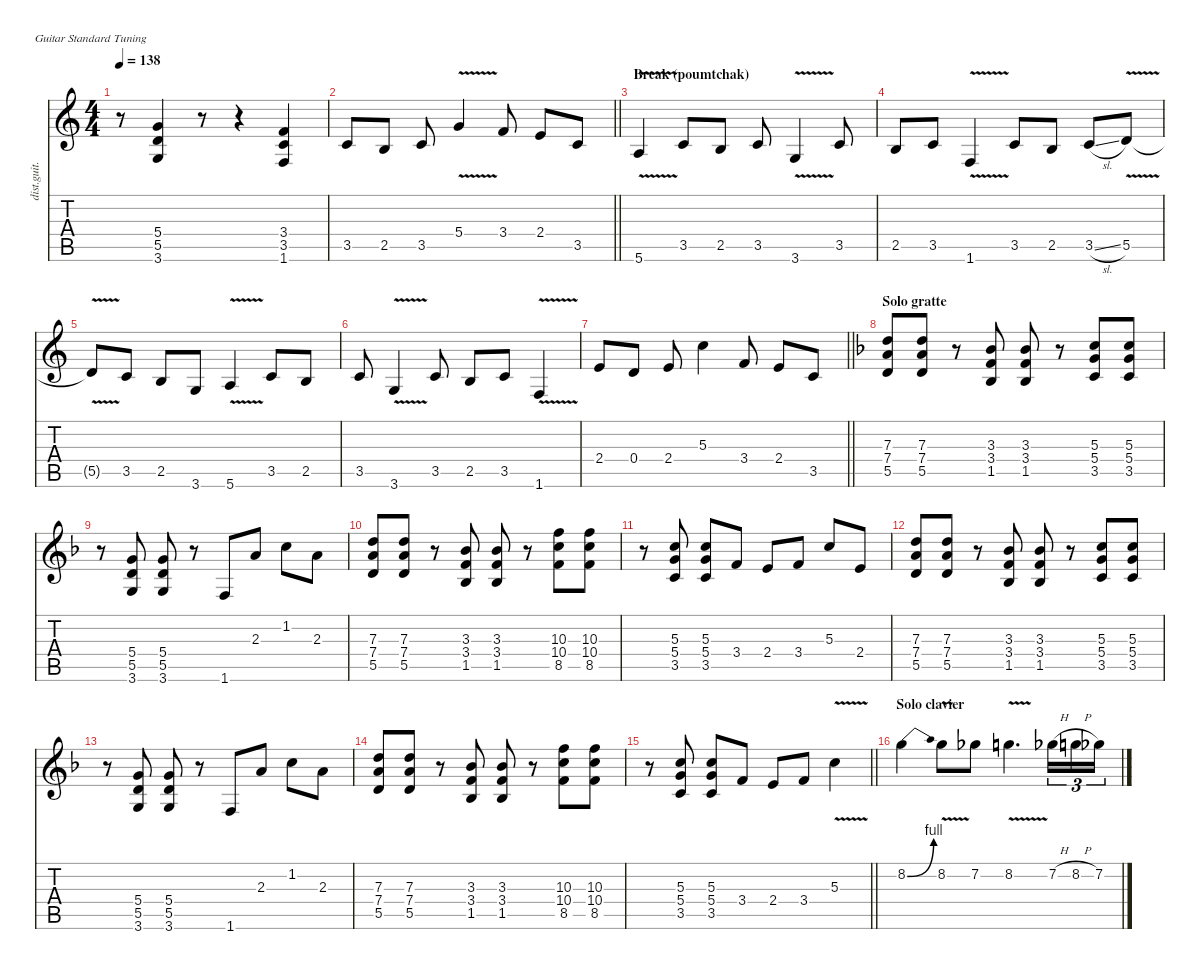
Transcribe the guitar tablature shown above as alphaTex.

\defaultSystemsLayout 4
\hideDynamics
\bracketExtendMode nobrackets
\track ("Sylvain" "dist.guit.") {instrument distortionguitar}
\staff {score tabs}
\tuning (E4 B3 G3 D3 A2 E2)
\ts (4 4)
\tempo 138
\clef g2
\ks aminor
r.8{dy mf} (3.6 5.5 5.4).4 r.8 r.4 (1.6 3.5 3.4).4 |
\barLineRight lightlight
3.5.8{dy f} 2.5.8 3.5.8 5.4{v}.4 3.4.8 2.4.8 3.5.8 |
\section ("" "Break (poumtchak)")
5.6{v}.4 3.5.8 2.5.8 3.5.8 3.6{v}.4 3.5.8 |
2.5.8 3.5.8 1.6{v}.4 3.5.8 2.5.8 3.5{sl}.8 5.5{v}.8 |
5.5{v t}.8 3.5.8 2.5.8 3.6.8 5.6{v}.4 3.5.8 2.5.8 |
3.5.8 3.6{v}.4 3.5.8 2.5.8 3.5.8 1.6{v}.4 |
\barLineRight lightlight
2.4.8 0.4.8 2.4.8 5.3.4 3.4.8 2.4.8 3.5.8 |
\section ("" "Solo gratte")
\ks dminor
(7.3{acc forcenatural} 7.4{acc forcenatural} 5.5{acc forcenatural}).8 (7.3{acc forcenatural} 7.4{acc forcenatural} 5.5{acc forcenatural}).8 r.8 (3.3{acc b} 3.4{acc forcenatural} 1.5{acc b}).8 (3.3{acc b} 3.4{acc forcenatural} 1.5{acc b}).8 r.8 (5.3{acc forcenatural} 5.4{acc forcenatural} 3.5{acc forcenatural}).8 (5.3{acc forcenatural} 5.4{acc forcenatural} 3.5{acc forcenatural}).8 |
r.8 (5.4{acc forcenatural} 5.5{acc forcenatural} 3.6{acc forcenatural}).8 (5.4{acc forcenatural} 5.5{acc forcenatural} 3.6{acc forcenatural}).8 r.8 1.6{acc forcenatural}.8 2.3{acc forcenatural}.8 1.2{acc forcenatural}.8 2.3{acc forcenatural}.8 |
(7.3{acc forcenatural} 7.4{acc forcenatural} 5.5{acc forcenatural}).8 (7.3{acc forcenatural} 7.4{acc forcenatural} 5.5{acc forcenatural}).8 r.8 (3.3{acc b} 3.4{acc forcenatural} 1.5{acc b}).8 (3.3{acc b} 3.4{acc forcenatural} 1.5{acc b}).8 r.8 (10.3{acc forcenatural} 10.4{acc forcenatural} 8.5{acc forcenatural}).8 (10.3{acc forcenatural} 10.4{acc forcenatural} 8.5{acc forcenatural}).8 |
r.8 (5.3{acc forcenatural} 5.4{acc forcenatural} 3.5{acc forcenatural}).8 (5.3{acc forcenatural} 5.4{acc forcenatural} 3.5{acc forcenatural}).8 3.4{acc forcenatural}.8 2.4{acc forcenatural}.8 3.4{acc forcenatural}.8 5.3{acc forcenatural}.8 2.4{acc forcenatural}.8 |
(7.3{acc forcenatural} 7.4{acc forcenatural} 5.5{acc forcenatural}).8 (7.3{acc forcenatural} 7.4{acc forcenatural} 5.5{acc forcenatural}).8 r.8 (3.3{acc b} 3.4{acc forcenatural} 1.5{acc b}).8 (3.3{acc b} 3.4{acc forcenatural} 1.5{acc b}).8 r.8 (5.3{acc forcenatural} 5.4{acc forcenatural} 3.5{acc forcenatural}).8 (5.3{acc forcenatural} 5.4{acc forcenatural} 3.5{acc forcenatural}).8 |
r.8 (5.4{acc forcenatural} 5.5{acc forcenatural} 3.6{acc forcenatural}).8 (5.4{acc forcenatural} 5.5{acc forcenatural} 3.6{acc forcenatural}).8 r.8 1.6{acc forcenatural}.8 2.3{acc forcenatural}.8 1.2{acc forcenatural}.8 2.3{acc forcenatural}.8 |
(7.3{acc forcenatural} 7.4{acc forcenatural} 5.5{acc forcenatural}).8 (7.3{acc forcenatural} 7.4{acc forcenatural} 5.5{acc forcenatural}).8 r.8 (3.3{acc b} 3.4{acc forcenatural} 1.5{acc b}).8 (3.3{acc b} 3.4{acc forcenatural} 1.5{acc b}).8 r.8 (10.3{acc forcenatural} 10.4{acc forcenatural} 8.5{acc forcenatural}).8 (10.3{acc forcenatural} 10.4{acc forcenatural} 8.5{acc forcenatural}).8 |
\barLineRight lightlight
r.8 (5.3{acc forcenatural} 5.4{acc forcenatural} 3.5{acc forcenatural}).8 (5.3{acc forcenatural} 5.4{acc forcenatural} 3.5{acc forcenatural}).8 3.4{acc forcenatural}.8 2.4{acc forcenatural}.8 3.4{acc forcenatural}.8 5.3{v acc forcenatural}.4 |
\section ("" "Solo clavier")
8.2{be (bend 0 0 15 4) acc forcenatural}.4 8.2{v acc forcenatural}.8 7.2{acc b}.8 8.2{v acc forcenatural}.4{d} 7.2{h acc b}.16{tu (3 2)} 8.2{h acc forcenatural}.16{tu (3 2)} 7.2{acc b}.16{tu (3 2)}
